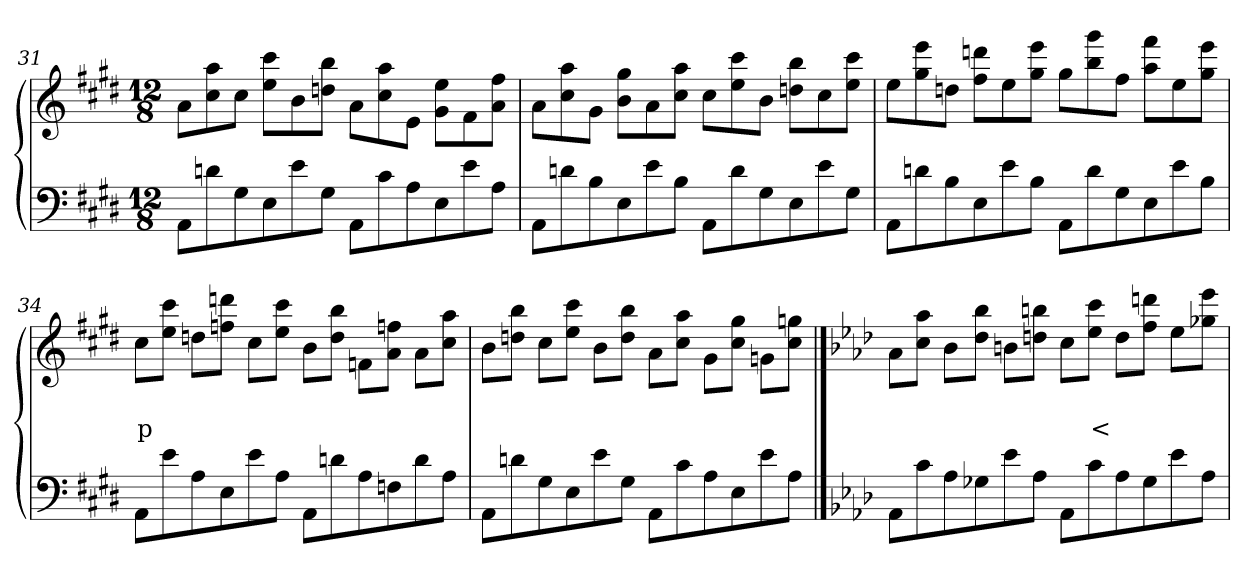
**kern	**kern	**text	**text
*part2	*part1	*part1	*part1
*staff2	*staff1	*staff1	*staff1
*clefF4	*clefG2	*	*
*k[f#c#g#d#]	*k[f#c#g#d#]	*	*
*M12/8	*M12/8	*	*
=31	=31	=31	=31
8AAL	8aL	.	.
8dn	8aa 8cc#	.	.
8G#	8cc#J	.	.
8E	8ccc# 8eeL	.	.
8e	8b	.	.
8G#J	8bb 8ddnJ	.	.
8AAL	8a\L	.	.
8c#	8aa 8cc#	.	.
8A	8eJ	.	.
8E	8ee\ 8g#L	.	.
8e	8f#	.	.
8AJ	8ff# 8aJ	.	.
=32	=32	=32	=32
8AAL	8aL	.	.
8dn	8aa 8cc#	.	.
8B	8g#J	.	.
8E	8gg# 8bL	.	.
8e	8a	.	.
8BJ	8aa 8cc#J	.	.
8AAL	8cc#L	.	.
8d	8ccc# 8ee	.	.
8G#	8bJ	.	.
8E	8bb 8ddnL	.	.
8e	8cc#	.	.
8G#J	8ccc# 8eeJ	.	.
=33	=33	=33	=33
8AAL	8eeL	.	.
8dn	8eee 8gg#	.	.
8B	8ddnJ	.	.
8E	8dddn 8ff#L	.	.
8e	8ee	.	.
8BJ	8eee 8gg#J	.	.
8AAL	8gg#L	.	.
8d	8ggg# 8bb	.	.
8G#	8ff#J	.	.
8E	8fff# 8aaL	.	.
8e	8ee	.	.
8BJ	8eee 8gg#J	.	.
=34	=34	=34	=34
8AAL	8cc#L	.	p
8e	8ccc# 8eeJ	.	.
8A	8ddnL	.	.
8E	8ddd 8ffnJ	.	.
8e	8cc#L	.	.
8AJ	8ccc# 8eeJ	.	.
8AAL	8bL	.	.
8dn	8bb 8ddJ	.	.
8A	8fn\L	.	.
8Fn	8ffn 8aJ	.	.
8d	8aL	.	.
8AJ	8aa 8cc#J	.	.
=35	=35	=35	=35
8AAL	8bL	.	.
8dn	8bb 8ddnJ	.	.
8G#	8cc#L	.	.
8E	8ccc# 8eeJ	.	.
8e	8bL	.	.
8G#J	8bb 8ddJ	.	.
8AAL	8aL	.	.
8c#	8aa 8cc#J	.	.
8A	8g#L	.	.
8E	8gg# 8cc#J	.	.
8e	8gnL	.	.
8AJ	8ggn 8cc#J	.	.
==36	==36	==36	==36
*k[b-e-a-d-]	*k[b-e-a-d-]	*	*
8AA-L	8a-L	.	.
8c	8aa- 8ccJ	.	.
8A-	8b-L	.	.
8G-X	8bb- 8dd-J	.	.
8e-	8bnL	.	.
8A-J	8bbn 8ddnJ	.	.
8AA-L	8ccL	.	.
8c	8ccc 8ee-J	.	<
8A-	8ddL	.	.
8G-	8dddn 8ffJ	.	.
8e-	8ee-L	.	.
8A-J	8eee- 8gg-XJ	.	.
=	=	=	=
*-	*-	*-	*-
